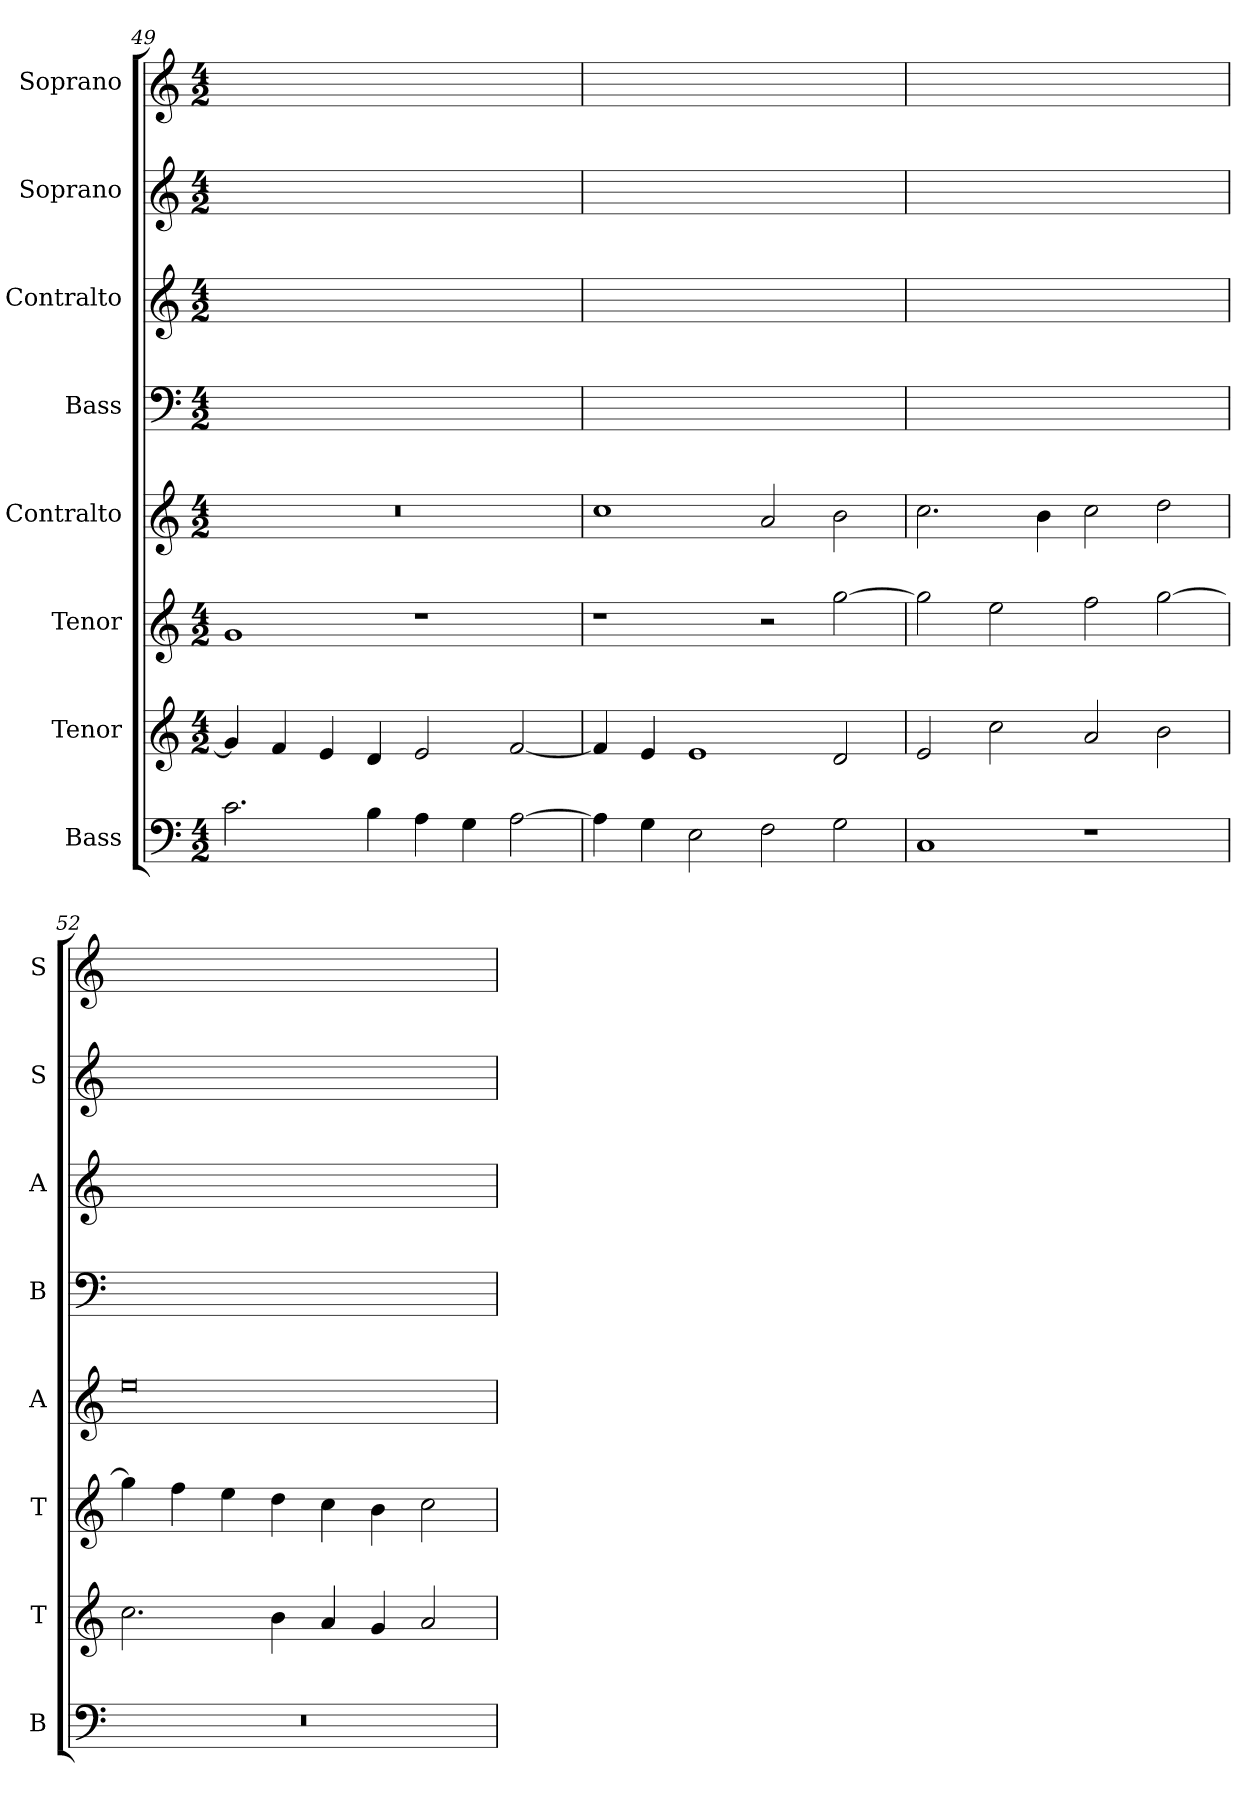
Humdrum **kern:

**kern	**kern	**kern	**kern	**kern	**kern	**kern	**kern
*part8	*part7	*part6	*part5	*part4	*part3	*part2	*part1
*staff8	*staff7	*staff6	*staff5	*staff4	*staff3	*staff2	*staff1
*I"Bass	*I"Tenor	*I"Tenor	*I"Contralto	*I"Bass	*I"Contralto	*I"Soprano	*I"Soprano
*I'B	*I'T	*I'T	*I'A	*I'B	*I'A	*I'S	*I'S
*clefF4	*clefG2	*clefG2	*clefG2	*clefF4	*clefG2	*clefG2	*clefG2
*k[]	*k[]	*k[]	*k[]	*k[]	*k[]	*k[]	*k[]
*G:mix	*G:mix	*G:mix	*G:mix	*G:mix	*G:mix	*G:mix	*G:mix
*M4/2	*M4/2	*M4/2	*M4/2	*M4/2	*M4/2	*M4/2	*M4/2
=49	=49	=49	=49	=49	=49	=49	=49
2.c	4g]	1g	0r	0ryy	0ryy	0ryy	0ryy
.	4f	.	.	.	.	.	.
.	4e	.	.	.	.	.	.
4B	4d	.	.	.	.	.	.
4A	2e	1r	.	.	.	.	.
4G	.	.	.	.	.	.	.
[2A	[2f	.	.	.	.	.	.
=50	=50	=50	=50	=50	=50	=50	=50
4A]	4f]	1r	1cc	0ryy	0ryy	0ryy	0ryy
4G	4e	.	.	.	.	.	.
2E	1e	.	.	.	.	.	.
2F	.	2r	2a	.	.	.	.
2G	2d	[2gg	2b	.	.	.	.
=51	=51	=51	=51	=51	=51	=51	=51
1C	2e	2gg]	2.cc	0ryy	0ryy	0ryy	0ryy
.	2cc	2ee	.	.	.	.	.
.	.	.	4b	.	.	.	.
1r	2a	2ff	2cc	.	.	.	.
.	2b	[2gg	2dd	.	.	.	.
=52	=52	=52	=52	=52	=52	=52	=52
0r	2.cc	4gg]	0ee	0ryy	0ryy	0ryy	0ryy
.	.	4ff	.	.	.	.	.
.	.	4ee	.	.	.	.	.
.	4b	4dd	.	.	.	.	.
.	4a	4cc	.	.	.	.	.
.	4g	4b	.	.	.	.	.
.	2a	2cc	.	.	.	.	.
=	=	=	=	=	=	=	=
*-	*-	*-	*-	*-	*-	*-	*-
